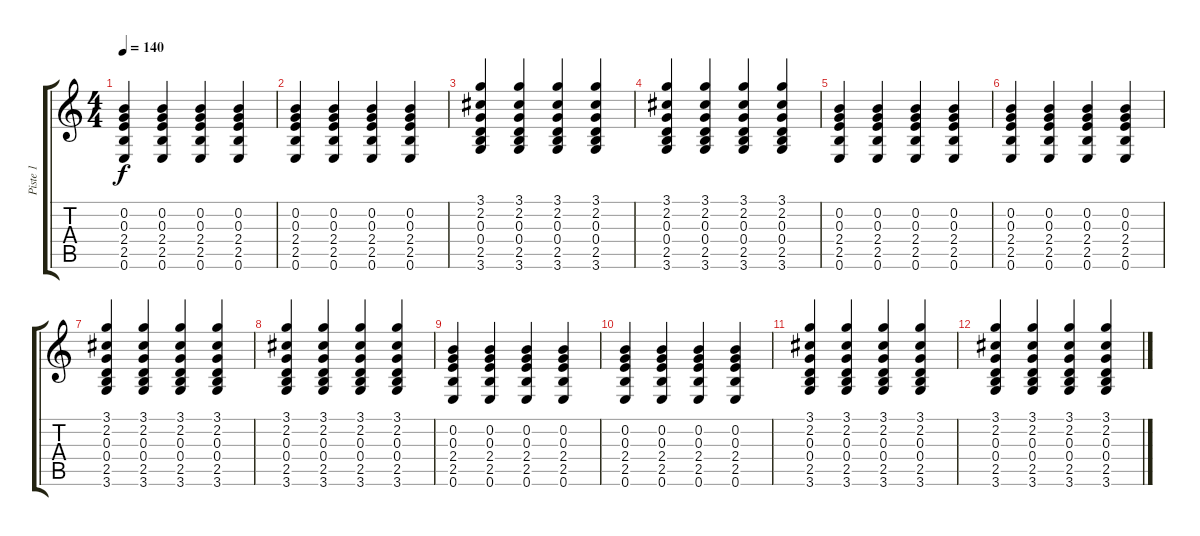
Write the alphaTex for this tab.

\track ("Piste 1" "Piste 1") {instrument acousticguitarnylon}
\staff {score tabs}
\tuning (E4 B3 G3 D3 A2 E2) {hide}
\ts (4 4)
\tempo 140
\clef g2
\ks c
(0.2 0.3 2.4 2.5 0.6).4{dy f} (0.2 0.3 2.4 2.5 0.6).4 (0.2 0.3 2.4 2.5 0.6).4 (0.2 0.3 2.4 2.5 0.6).4 |
(0.2 0.3 2.4 2.5 0.6).4 (0.2 0.3 2.4 2.5 0.6).4 (0.2 0.3 2.4 2.5 0.6).4 (0.2 0.3 2.4 2.5 0.6).4 |
(3.1 2.2 0.3 0.4 2.5 3.6).4 (3.1 2.2 0.3 0.4 2.5 3.6).4 (3.1 2.2 0.3 0.4 2.5 3.6).4 (3.1 2.2 0.3 0.4 2.5 3.6).4 |
(3.1 2.2 0.3 0.4 2.5 3.6).4 (3.1 2.2 0.3 0.4 2.5 3.6).4 (3.1 2.2 0.3 0.4 2.5 3.6).4 (3.1 2.2 0.3 0.4 2.5 3.6).4 |
(0.2 0.3 2.4 2.5 0.6).4 (0.2 0.3 2.4 2.5 0.6).4 (0.2 0.3 2.4 2.5 0.6).4 (0.2 0.3 2.4 2.5 0.6).4 |
(0.2 0.3 2.4 2.5 0.6).4 (0.2 0.3 2.4 2.5 0.6).4 (0.2 0.3 2.4 2.5 0.6).4 (0.2 0.3 2.4 2.5 0.6).4 |
(3.1 2.2 0.3 0.4 2.5 3.6).4 (3.1 2.2 0.3 0.4 2.5 3.6).4 (3.1 2.2 0.3 0.4 2.5 3.6).4 (3.1 2.2 0.3 0.4 2.5 3.6).4 |
(3.1 2.2 0.3 0.4 2.5 3.6).4 (3.1 2.2 0.3 0.4 2.5 3.6).4 (3.1 2.2 0.3 0.4 2.5 3.6).4 (3.1 2.2 0.3 0.4 2.5 3.6).4 |
(0.2 0.3 2.4 2.5 0.6).4 (0.2 0.3 2.4 2.5 0.6).4 (0.2 0.3 2.4 2.5 0.6).4 (0.2 0.3 2.4 2.5 0.6).4 |
(0.2 0.3 2.4 2.5 0.6).4 (0.2 0.3 2.4 2.5 0.6).4 (0.2 0.3 2.4 2.5 0.6).4 (0.2 0.3 2.4 2.5 0.6).4 |
(3.1 2.2 0.3 0.4 2.5 3.6).4 (3.1 2.2 0.3 0.4 2.5 3.6).4 (3.1 2.2 0.3 0.4 2.5 3.6).4 (3.1 2.2 0.3 0.4 2.5 3.6).4 |
(3.1 2.2 0.3 0.4 2.5 3.6).4 (3.1 2.2 0.3 0.4 2.5 3.6).4 (3.1 2.2 0.3 0.4 2.5 3.6).4 (3.1 2.2 0.3 0.4 2.5 3.6).4
